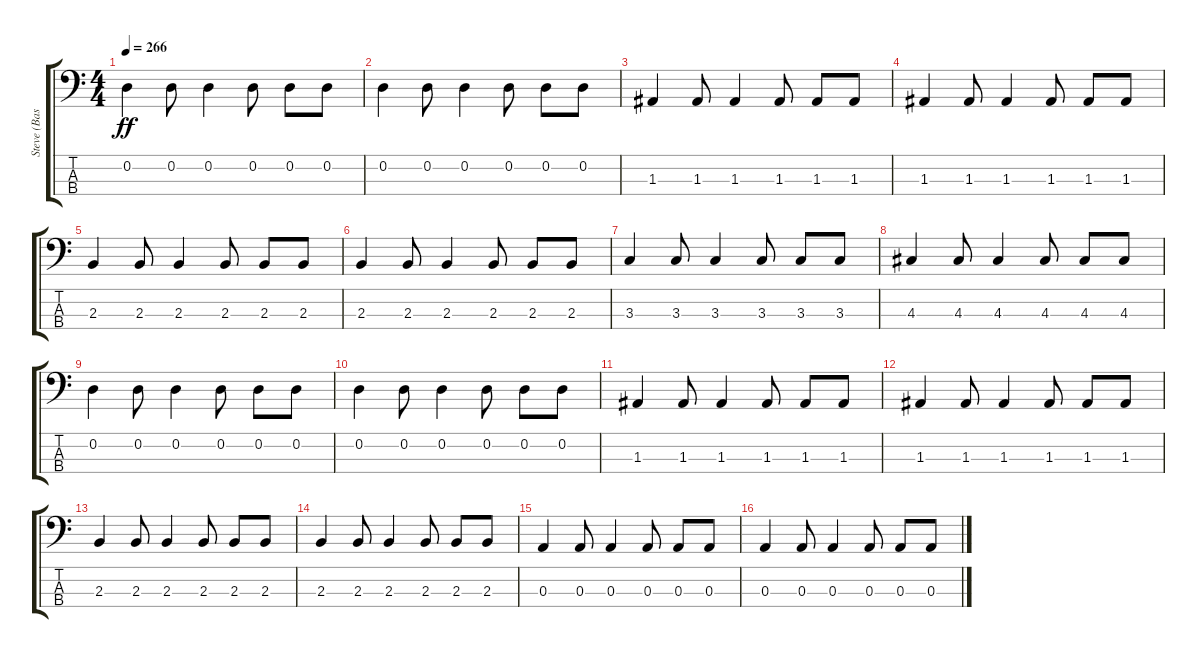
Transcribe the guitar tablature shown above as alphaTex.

\track ("Steve (Bass)" "Steve (Bas") {instrument electricbassfinger}
\staff {score tabs}
\tuning (G2 D2 A1 E1) {hide}
\ts (4 4)
\tempo 266
\clef f4
\ks c
0.2.4{dy ff} 0.2.8 0.2.4 0.2.8 0.2.8 0.2.8 |
0.2.4 0.2.8 0.2.4 0.2.8 0.2.8 0.2.8 |
1.3.4 1.3.8 1.3.4 1.3.8 1.3.8 1.3.8 |
1.3.4 1.3.8 1.3.4 1.3.8 1.3.8 1.3.8 |
2.3.4 2.3.8 2.3.4 2.3.8 2.3.8 2.3.8 |
2.3.4 2.3.8 2.3.4 2.3.8 2.3.8 2.3.8 |
3.3.4 3.3.8 3.3.4 3.3.8 3.3.8 3.3.8 |
4.3.4 4.3.8 4.3.4 4.3.8 4.3.8 4.3.8 |
0.2.4 0.2.8 0.2.4 0.2.8 0.2.8 0.2.8 |
0.2.4 0.2.8 0.2.4 0.2.8 0.2.8 0.2.8 |
1.3.4 1.3.8 1.3.4 1.3.8 1.3.8 1.3.8 |
1.3.4 1.3.8 1.3.4 1.3.8 1.3.8 1.3.8 |
2.3.4 2.3.8 2.3.4 2.3.8 2.3.8 2.3.8 |
2.3.4 2.3.8 2.3.4 2.3.8 2.3.8 2.3.8 |
0.3.4 0.3.8 0.3.4 0.3.8 0.3.8 0.3.8 |
0.3.4 0.3.8 0.3.4 0.3.8 0.3.8 0.3.8
